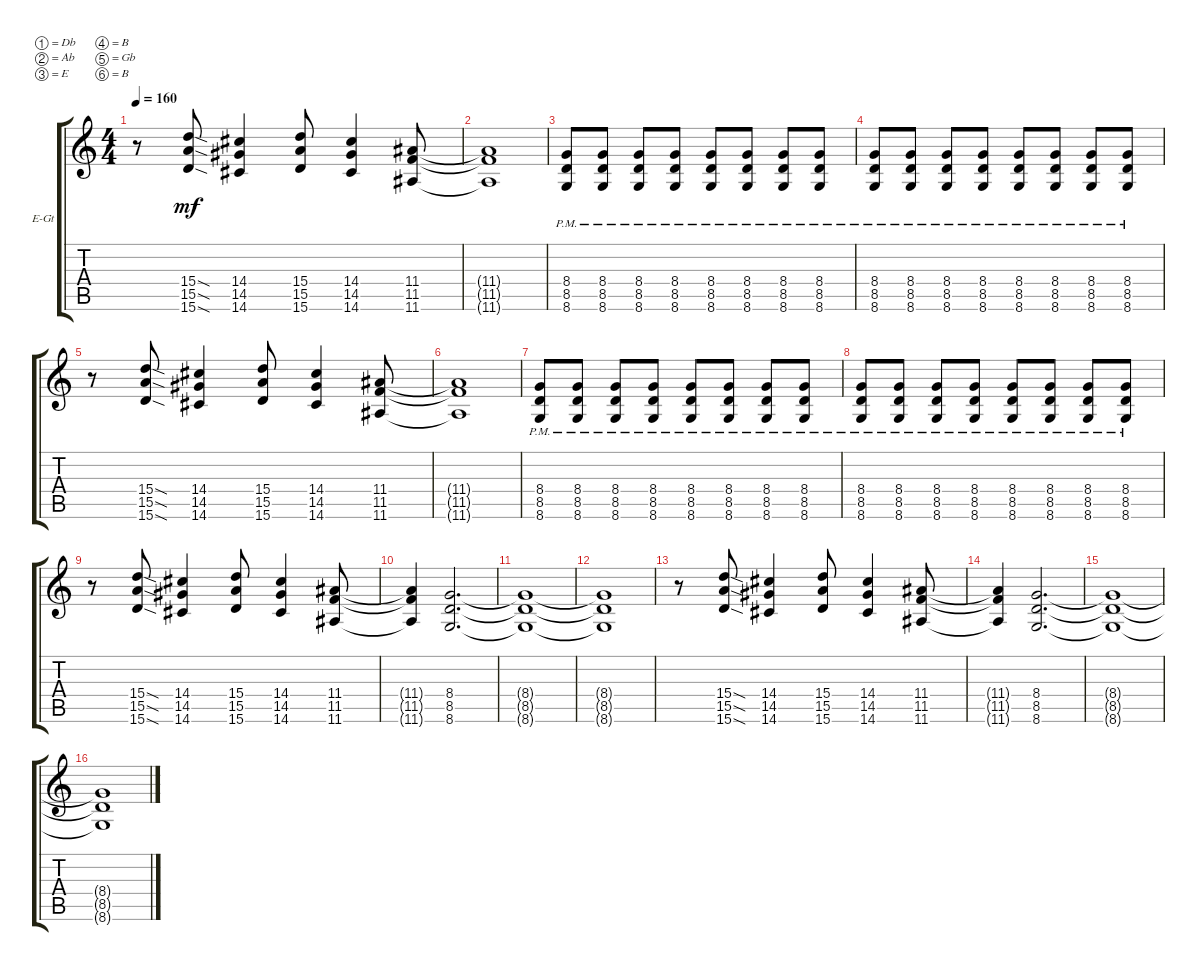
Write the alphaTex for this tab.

\defaultSystemsLayout 4
\bracketExtendMode groupsimilarinstruments
\firstSystemTrackNameOrientation horizontal
\otherSystemsTrackNameOrientation horizontal
\track ("Electric Guitar" "E-Gt") {instrument distortionguitar}
\staff {score tabs}
\tuning (Db4 Ab3 E3 B2 Gb2 B1)
\ts (4 4)
\tempo 160
\clef g2
\ks c
r.8{dy mf} (15.6{sod} 15.5{sod} 15.4{sod}).8 (14.4 14.5 14.6).4 (15.6 15.5 15.4).8 (14.4 14.5 14.6).4 (11.4 11.5 11.6).8 |
(11.4{t} 11.5{t} 11.6{t}).1 |
(8.6{pm} 8.5{pm} 8.4{pm}).8 (8.4{pm} 8.5{pm} 8.6{pm}).8 (8.6{pm} 8.5{pm} 8.4{pm}).8 (8.4{pm} 8.5{pm} 8.6{pm}).8 (8.6{pm} 8.5{pm} 8.4{pm}).8 (8.4{pm} 8.5{pm} 8.6{pm}).8 (8.6{pm} 8.5{pm} 8.4{pm}).8 (8.4{pm} 8.5{pm} 8.6{pm}).8 |
(8.6{pm} 8.5{pm} 8.4{pm}).8 (8.4{pm} 8.5{pm} 8.6{pm}).8 (8.6{pm} 8.5{pm} 8.4{pm}).8 (8.4{pm} 8.5{pm} 8.6{pm}).8 (8.6{pm} 8.5{pm} 8.4{pm}).8 (8.4{pm} 8.5{pm} 8.6{pm}).8 (8.6{pm} 8.5{pm} 8.4{pm}).8 (8.4{pm} 8.5{pm} 8.6{pm}).8 |
r.8 (15.6{sod} 15.5{sod} 15.4{sod}).8 (14.4 14.5 14.6).4 (15.6 15.5 15.4).8 (14.4 14.5 14.6).4 (11.4 11.5 11.6).8 |
(11.4{t} 11.5{t} 11.6{t}).1 |
(8.6{pm} 8.5{pm} 8.4{pm}).8 (8.4{pm} 8.5{pm} 8.6{pm}).8 (8.6{pm} 8.5{pm} 8.4{pm}).8 (8.4{pm} 8.5{pm} 8.6{pm}).8 (8.6{pm} 8.5{pm} 8.4{pm}).8 (8.4{pm} 8.5{pm} 8.6{pm}).8 (8.6{pm} 8.5{pm} 8.4{pm}).8 (8.4{pm} 8.5{pm} 8.6{pm}).8 |
(8.6{pm} 8.5{pm} 8.4{pm}).8 (8.4{pm} 8.5{pm} 8.6{pm}).8 (8.6{pm} 8.5{pm} 8.4{pm}).8 (8.4{pm} 8.5{pm} 8.6{pm}).8 (8.6{pm} 8.5{pm} 8.4{pm}).8 (8.4{pm} 8.5{pm} 8.6{pm}).8 (8.6{pm} 8.5{pm} 8.4{pm}).8 (8.4{pm} 8.5{pm} 8.6{pm}).8 |
r.8 (15.6{sod} 15.5{sod} 15.4{sod}).8 (14.4 14.5 14.6).4 (15.6 15.5 15.4).8 (14.4 14.5 14.6).4 (11.4 11.5 11.6).8 |
(11.4{t} 11.5{t} 11.6{t}).4 (8.4 8.5 8.6).2{d} |
(8.4{t} 8.5{t} 8.6{t}).1 |
(8.4{t} 8.5{t} 8.6{t}).1 |
r.8 (15.6{sod} 15.5{sod} 15.4{sod}).8 (14.4 14.5 14.6).4 (15.6 15.5 15.4).8 (14.4 14.5 14.6).4 (11.4 11.5 11.6).8 |
(11.4{t} 11.5{t} 11.6{t}).4 (8.4 8.5 8.6).2{d} |
(8.4{t} 8.5{t} 8.6{t}).1 |
(8.4{t} 8.5{t} 8.6{t}).1
